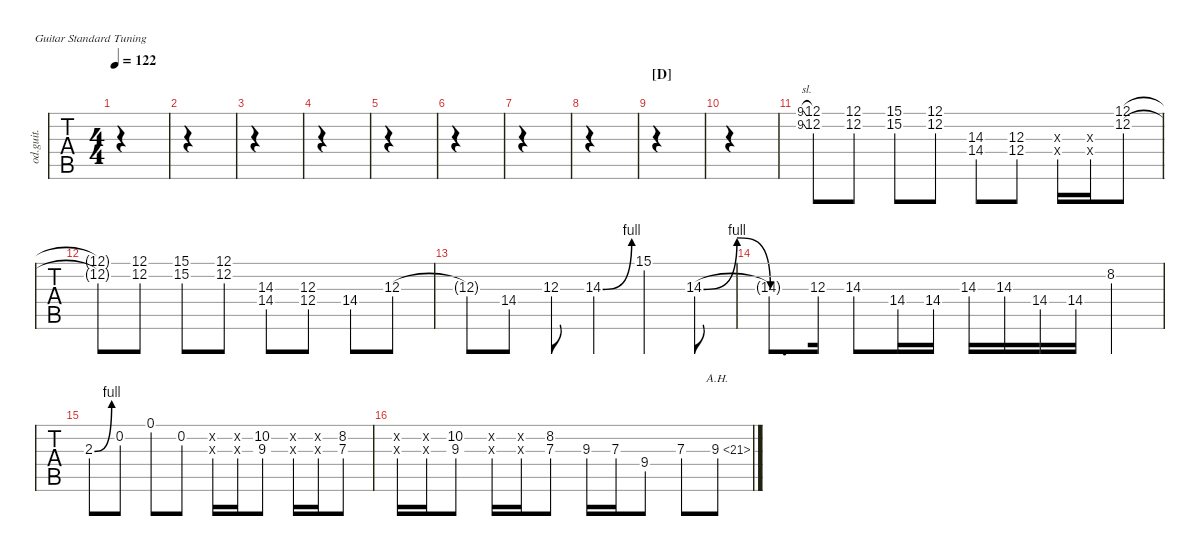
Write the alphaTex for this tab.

\defaultSystemsLayout 4
\hideDynamics
\bracketExtendMode nobrackets
\track ("1st guitar" "od.guit.") {defaultSystemsLayout 4 instrument overdrivenguitar}
\staff {tabs}
\tuning (E4 B3 G3 D3 A2 E2)
\ts (4 4)
\tempo 122
\clef g2
\ks c
|
|
|
|
|
|
|
|
\section ("D" "")
|
|
(9.1{sl acc #} 9.2{sl acc #}).8{gr dy mf} (12.1 12.2).8{dy f} (12.1 12.2).8 (15.1 15.2).8 (12.1 12.2).8 (14.3 14.4).8 (12.3 12.4).8 (12.3{x} 0.4{x}).16 (12.3{x} 0.4{x}).16 (12.1 12.2).8 |
(12.1{t} 12.2{t}).8 (12.1 12.2).8 (15.1 15.2).8 (12.1 12.2).8 (14.3 14.4).8 (12.3 12.4).8 14.4.8 12.3.8 |
12.3{t}.8 14.4.8 12.3.8 14.3{be (bend 0 0 30 4)}.4 15.1.4 14.3{be (bendrelease 0 0 30 4 30 4 60 0)}.8 |
14.3{be (hold 0 0 60 0) t}.8{d} 12.3.16 14.3.8{dy ff} 14.4.16{dy f} 14.4.16 14.3.16 14.3.16 14.4.16 14.4.16 8.2.4 |
2.3{be (bend 0 0 30 4)}.8 0.2.8 0.1.8 0.2.8 (5.2{x} 0.3{x}).16 (5.2{x} 0.3{x}).16 (10.2 9.3).8 (5.2{x} 0.3{x}).16 (5.2{x} 0.3{x}).16 (8.2 7.3).8 |
(5.2{x} 0.3{x}).16 (5.2{x} 0.3{x}).16 (10.2 9.3).8 (5.2{x} 0.3{x}).16 (5.2{x} 0.3{x}).16 (8.2 7.3).8 9.3.16 7.3.16 9.4.8 7.3.8 9.3{ah 12}.8
